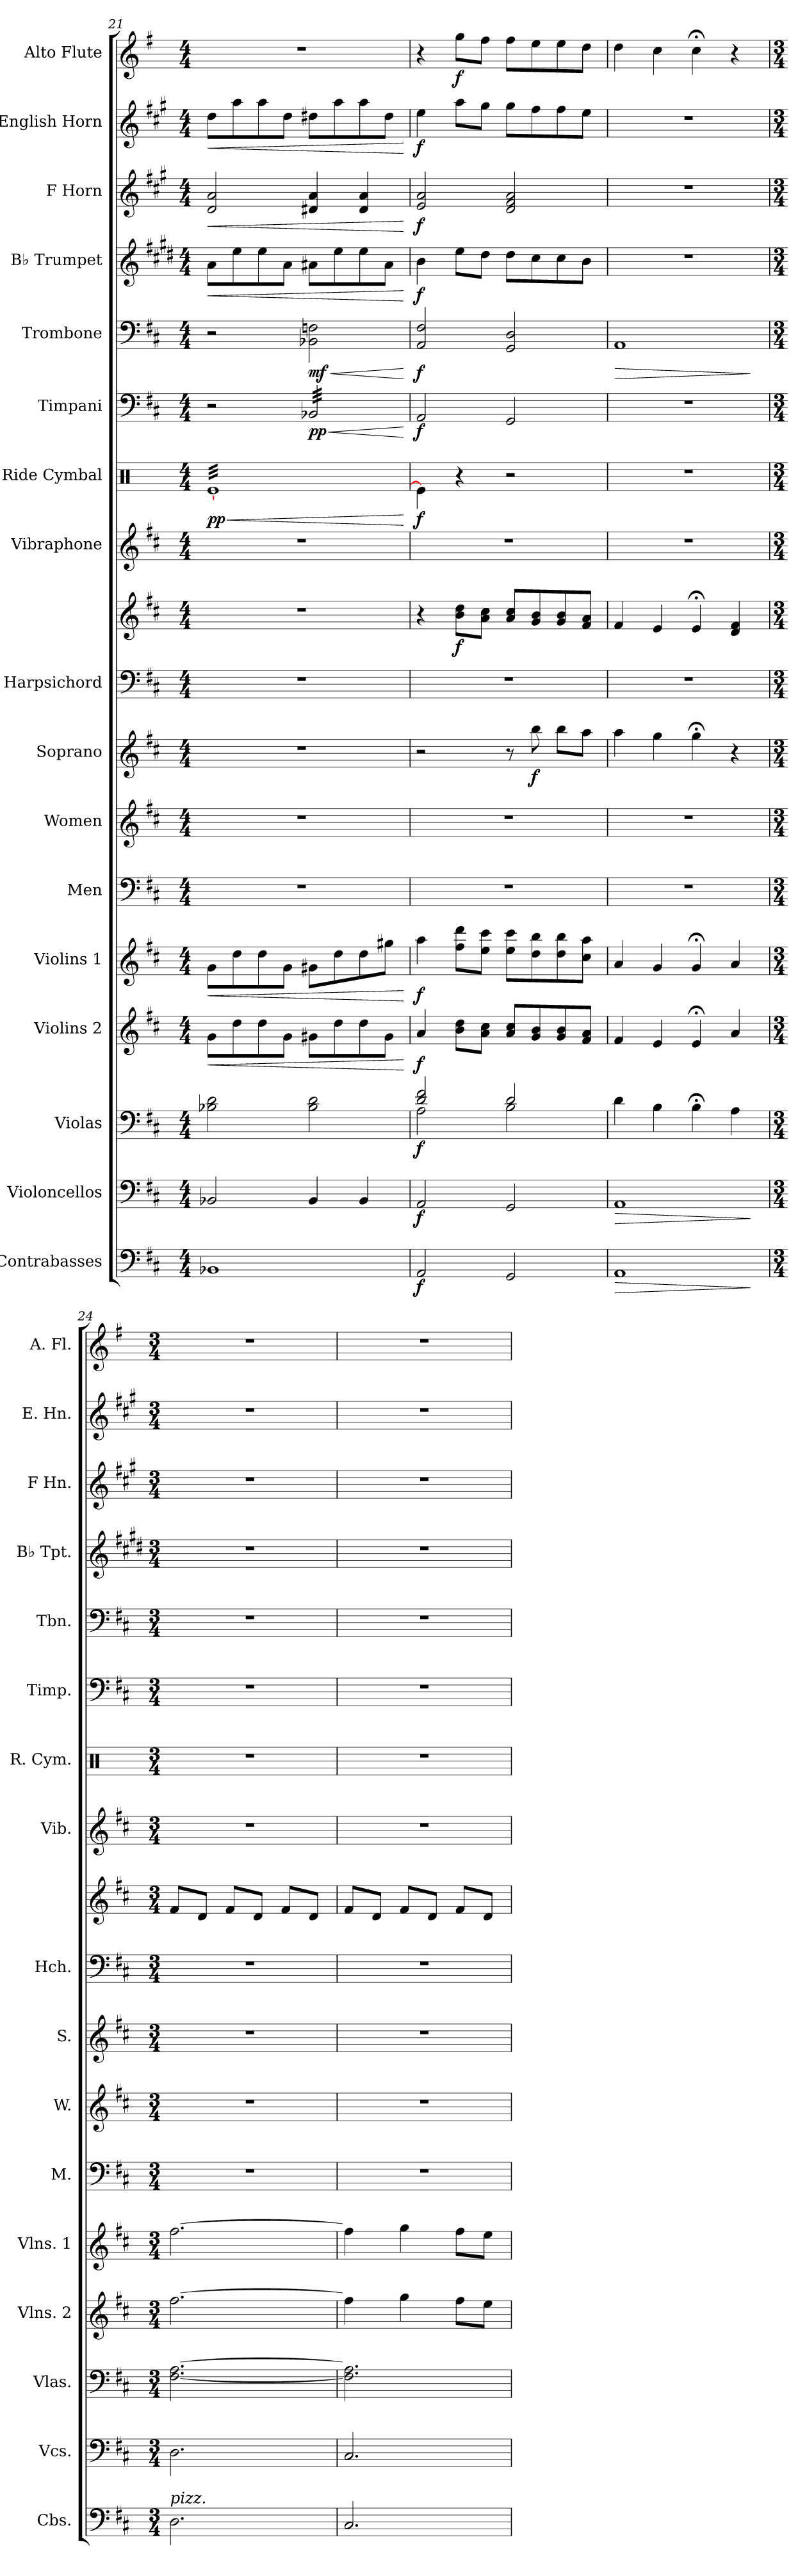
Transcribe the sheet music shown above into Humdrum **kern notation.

**kern	**dynam	**kern	**dynam	**kern	**dynam	**kern	**dynam	**kern	**dynam	**kern	**kern	**kern	**dynam	**kern	**kern	**dynam	**kern	**kern	**dynam	**kern	**dynam	**kern	**dynam	**kern	**dynam	**kern	**dynam	**kern	**dynam	**kern	**dynam
*part17	*part17	*part16	*part16	*part15	*part15	*part14	*part14	*part13	*part13	*part12	*part11	*part10	*part10	*part9	*part9	*part9	*part8	*part7	*part7	*part6	*part6	*part5	*part5	*part4	*part4	*part3	*part3	*part2	*part2	*part1	*part1
*staff18	*staff18	*staff17	*staff17	*staff16	*staff16	*staff15	*staff15	*staff14	*staff14	*staff13	*staff12	*staff11	*staff11	*staff10	*staff9	*staff9/10	*staff8	*staff7	*staff7	*staff6	*staff6	*staff5	*staff5	*staff4	*staff4	*staff3	*staff3	*staff2	*staff2	*staff1	*staff1
*I"Contrabasses	*	*I"Violoncellos	*	*I"Violas	*	*I"Violins 2	*	*I"Violins 1	*	*I"Men	*I"Women	*I"Soprano	*	*I"Harpsichord	*	*	*I"Vibraphone	*I"Ride Cymbal	*	*I"Timpani	*	*I"Trombone	*	*I"B♭ Trumpet	*	*I"F Horn	*	*I"English Horn	*	*I"Alto Flute	*
*I'Cbs.	*	*I'Vcs.	*	*I'Vlas.	*	*I'Vlns. 2	*	*I'Vlns. 1	*	*I'M.	*I'W.	*I'S.	*	*I'Hch.	*	*	*I'Vib.	*I'R. Cym.	*	*I'Timp.	*	*I'Tbn.	*	*I'B♭ Tpt.	*	*I'F Hn.	*	*I'E. Hn.	*	*I'A. Fl.	*
*clefF4	*	*clefF4	*	*clefF4	*	*clefG2	*	*clefG2	*	*clefF4	*clefG2	*clefG2	*	*clefF4	*clefG2	*	*clefG2	*clefX	*	*clefF4	*	*clefF4	*	*clefG2	*	*clefG2	*	*clefG2	*	*clefG2	*
*ITrd7c12	*	*	*	*	*	*	*	*	*	*	*	*	*	*	*	*	*	*	*	*	*	*	*	*ITrd1c2	*	*ITrd4c7	*	*ITrd4c7	*	*ITrd3c5	*
*k[f#c#]	*	*k[f#c#]	*	*k[f#c#]	*	*k[f#c#]	*	*k[f#c#]	*	*k[f#c#]	*k[f#c#]	*k[f#c#]	*	*k[f#c#]	*k[f#c#]	*	*k[f#c#]	*k[]	*	*k[f#c#]	*	*k[f#c#]	*	*k[f#c#]	*	*k[f#c#]	*	*k[f#c#]	*	*k[f#c#]	*
*M4/4	*	*M4/4	*	*M4/4	*	*M4/4	*	*M4/4	*	*M4/4	*M4/4	*M4/4	*	*M4/4	*M4/4	*	*M4/4	*M4/4	*	*M4/4	*	*M4/4	*	*M4/4	*	*M4/4	*	*M4/4	*	*M4/4	*
=21	=21	=21	=21	=21	=21	=21	=21	=21	=21	=21	=21	=21	=21	=21	=21	=21	=21	=21	=21	=21	=21	=21	=21	=21	=21	=21	=21	=21	=21	=21	=21
!	!	!	!	!	!	!	!LO:HP:b	!	!LO:HP:b	!	!	!	!	!	!	!	!	!	!LO:HP:b	!	!	!	!	!	!LO:HP:b	!	!LO:HP:b	!	!LO:HP:b	!	!
!	!	!	!	!	!	!	!	!	!	!	!	!	!	!	!	!	!	!	!LO:DY:n=1:b	!	!	!	!	!	!	!	!	!	!	!	!
*	*	*	*	*	*	*	*	*	*	*	*	*	*	*	*	*	*	*tremolo	*	*	*	*	*	*	*	*	*	*	*	*	*
1BBB-X	.	2BB-X/	.	2B-X\ 2d\	.	8g\L	<	8g\L	<	1r	1r	1r	.	1r	1r	.	1r	[32ReLLL	< pp	2r	.	2r	.	8g\L	<	2G/ 2d/	<	8g\L	<	1r	.
.	.	.	.	.	.	.	.	.	.	.	.	.	.	.	.	.	.	32Re	.	.	.	.	.	.	.	.	.	.	.	.	.
.	.	.	.	.	.	.	.	.	.	.	.	.	.	.	.	.	.	32Re	.	.	.	.	.	.	.	.	.	.	.	.	.
.	.	.	.	.	.	.	.	.	.	.	.	.	.	.	.	.	.	32Re	.	.	.	.	.	.	.	.	.	.	.	.	.
.	.	.	.	.	.	8dd\	.	8dd\	.	.	.	.	.	.	.	.	.	32Re	.	.	.	.	.	8dd\	.	.	.	8dd\	.	.	.
.	.	.	.	.	.	.	.	.	.	.	.	.	.	.	.	.	.	32Re	.	.	.	.	.	.	.	.	.	.	.	.	.
.	.	.	.	.	.	.	.	.	.	.	.	.	.	.	.	.	.	32Re	.	.	.	.	.	.	.	.	.	.	.	.	.
.	.	.	.	.	.	.	.	.	.	.	.	.	.	.	.	.	.	32Re	.	.	.	.	.	.	.	.	.	.	.	.	.
.	.	.	.	.	.	8dd\	.	8dd\	.	.	.	.	.	.	.	.	.	32Re	.	.	.	.	.	8dd\	.	.	.	8dd\	.	.	.
.	.	.	.	.	.	.	.	.	.	.	.	.	.	.	.	.	.	32Re	.	.	.	.	.	.	.	.	.	.	.	.	.
.	.	.	.	.	.	.	.	.	.	.	.	.	.	.	.	.	.	32Re	.	.	.	.	.	.	.	.	.	.	.	.	.
.	.	.	.	.	.	.	.	.	.	.	.	.	.	.	.	.	.	32Re	.	.	.	.	.	.	.	.	.	.	.	.	.
.	.	.	.	.	.	8g\J	.	8g\J	.	.	.	.	.	.	.	.	.	32Re	.	.	.	.	.	8g\J	.	.	.	8g\J	.	.	.
.	.	.	.	.	.	.	.	.	.	.	.	.	.	.	.	.	.	32Re	.	.	.	.	.	.	.	.	.	.	.	.	.
.	.	.	.	.	.	.	.	.	.	.	.	.	.	.	.	.	.	32Re	.	.	.	.	.	.	.	.	.	.	.	.	.
.	.	.	.	.	.	.	.	.	.	.	.	.	.	.	.	.	.	32Re	.	.	.	.	.	.	.	.	.	.	.	.	.
!	!	!	!	!	!	!	!	!	!	!	!	!	!	!	!	!	!	!	!	!	!LO:HP:b	!	!LO:HP:b	!	!	!	!	!	!	!	!
!	!	!	!	!	!	!	!	!	!	!	!	!	!	!	!	!	!	!	!	!	!LO:DY:n=1:b	!	!LO:DY:n=1:b	!	!	!	!	!	!	!	!
*	*	*	*	*	*	*	*	*	*	*	*	*	*	*	*	*	*	*	*	*tremolo	*	*	*	*	*	*	*	*	*	*	*
.	.	4BB-/	.	2B-\ 2d\	.	8g#X\L	.	8g#X\L	.	.	.	.	.	.	.	.	.	32Re	.	32BB-X/LLL	< pp	2BB-X\ 2Fn\	< mf	8g#X\L	.	4G#X/ 4d/	.	8g#X\L	.	.	.
.	.	.	.	.	.	.	.	.	.	.	.	.	.	.	.	.	.	32Re	.	32BB-X/	.	.	.	.	.	.	.	.	.	.	.
.	.	.	.	.	.	.	.	.	.	.	.	.	.	.	.	.	.	32Re	.	32BB-X/	.	.	.	.	.	.	.	.	.	.	.
.	.	.	.	.	.	.	.	.	.	.	.	.	.	.	.	.	.	32Re	.	32BB-X/	.	.	.	.	.	.	.	.	.	.	.
.	.	.	.	.	.	8dd\	.	8dd\	.	.	.	.	.	.	.	.	.	32Re	.	32BB-X/	.	.	.	8dd\	.	.	.	8dd\	.	.	.
.	.	.	.	.	.	.	.	.	.	.	.	.	.	.	.	.	.	32Re	.	32BB-X/	.	.	.	.	.	.	.	.	.	.	.
.	.	.	.	.	.	.	.	.	.	.	.	.	.	.	.	.	.	32Re	.	32BB-X/	.	.	.	.	.	.	.	.	.	.	.
.	.	.	.	.	.	.	.	.	.	.	.	.	.	.	.	.	.	32Re	.	32BB-X/	.	.	.	.	.	.	.	.	.	.	.
.	.	4BB-/	.	.	.	8dd\	.	8dd\	.	.	.	.	.	.	.	.	.	32Re	.	32BB-X/	.	.	.	8dd\	.	4G#/ 4d/	.	8dd\	.	.	.
.	.	.	.	.	.	.	.	.	.	.	.	.	.	.	.	.	.	32Re	.	32BB-X/	.	.	.	.	.	.	.	.	.	.	.
.	.	.	.	.	.	.	.	.	.	.	.	.	.	.	.	.	.	32Re	.	32BB-X/	.	.	.	.	.	.	.	.	.	.	.
.	.	.	.	.	.	.	.	.	.	.	.	.	.	.	.	.	.	32Re	.	32BB-X/	.	.	.	.	.	.	.	.	.	.	.
.	.	.	.	.	.	8g#\J	.	8gg#X\J	.	.	.	.	.	.	.	.	.	32Re	.	32BB-X/	.	.	.	8g#\J	.	.	.	8g#\J	.	.	.
.	.	.	.	.	.	.	.	.	.	.	.	.	.	.	.	.	.	32Re	.	32BB-X/	.	.	.	.	.	.	.	.	.	.	.
.	.	.	.	.	.	.	.	.	.	.	.	.	.	.	.	.	.	32Re	.	32BB-X/	.	.	.	.	.	.	.	.	.	.	.
.	.	.	.	.	.	.	.	.	.	.	.	.	.	.	.	.	.	32ReJJJ	.	32BB-X/JJJ	.	.	.	.	.	.	.	.	.	.	.
*	*	*	*	*	*	*	*	*	*	*	*	*	*	*	*	*	*	*	*	*Xtremolo	*	*	*	*	*	*	*	*	*	*	*
*	*	*	*	*	*	*	*	*	*	*	*	*	*	*	*	*	*	*Xtremolo	*	*	*	*	*	*	*	*	*	*	*	*	*
.	.	.	.	.	.	.	[	.	[	.	.	.	.	.	.	.	.	.	[	.	[	.	[	.	[	.	[	.	[	.	.
=22	=22	=22	=22	=22	=22	=22	=22	=22	=22	=22	=22	=22	=22	=22	=22	=22	=22	=22	=22	=22	=22	=22	=22	=22	=22	=22	=22	=22	=22	=22	=22
*	*	*	*	*	*	*	*	*	*	*	*	*	*	*	*	*	*	*	*	*	*	*	*	*	*	*	*	*	*	*MM45	*
*	*	*	*	*^	*	*	*	*	*	*	*	*	*	*	*	*	*	*	*	*	*	*	*	*	*	*	*	*	*	*	*
!	!LO:DY:b	!	!LO:DY:b	!	!	!LO:DY:b	!	!LO:DY:b	!	!LO:DY:b	!	!	!	!	!	!	!	!	!	!LO:DY:b	!	!LO:DY:b	!	!LO:DY:b	!	!LO:DY:b	!	!LO:DY:b	!	!LO:DY:b	!	!
2AAA/	f	2AA/	f	2d/ 2f#/	2A\	f	4a/	f	4aa\	f	1r	1r	2r	.	1r	4r	.	1r	4Re\]	f	2AA/	f	2AA/ 2F#/	f	4a\	f	2A/ 2d/	f	4a\	f	4r	.
!	!	!	!	!	!	!	!	!	!	!	!	!	!	!	!	!	!LO:DY:b	!	!	!	!	!	!	!	!	!	!	!	!	!	!	!LO:DY:b
.	.	.	.	.	.	.	8b\ 8dd\L	.	8ff#\ 8ddd\L	.	.	.	.	.	.	8b\ 8dd\L	f	.	4r	.	.	.	.	.	8dd\L	.	.	.	8dd\L	.	8dd\L	f
.	.	.	.	.	.	.	8a\ 8cc#\J	.	8ee\ 8ccc#\J	.	.	.	.	.	.	8a\ 8cc#\J	.	.	.	.	.	.	.	.	8cc#\J	.	.	.	8cc#\J	.	8cc#\J	.
2GGG/	.	2GG/	.	2d/	2B\	.	8a/ 8cc#/L	.	8ee\ 8ccc#\L	.	.	.	8r	.	.	8a/ 8cc#/L	.	.	2r	.	2GG/	.	2GG/ 2D/	.	8cc#\L	.	2G/ 2B/ 2d/	.	8cc#\L	.	8cc#\L	.
!	!	!	!	!	!	!	!	!	!	!	!	!	!	!LO:DY:b	!	!	!	!	!	!	!	!	!	!	!	!	!	!	!	!	!	!
.	.	.	.	.	.	.	8g/ 8b/	.	8dd\ 8bb\	.	.	.	8bb\	f	.	8g/ 8b/	.	.	.	.	.	.	.	.	8b\	.	.	.	8b\	.	8b\	.
.	.	.	.	.	.	.	8g/ 8b/	.	8dd\ 8bb\	.	.	.	8bb\L	.	.	8g/ 8b/	.	.	.	.	.	.	.	.	8b\	.	.	.	8b\	.	8b\	.
.	.	.	.	.	.	.	8f#/ 8a/J	.	8cc#\ 8aa\J	.	.	.	8aa\J	.	.	8f#/ 8a/J	.	.	.	.	.	.	.	.	8a\J	.	.	.	8a\J	.	8a\J	.
*	*	*	*	*v	*v	*	*	*	*	*	*	*	*	*	*	*	*	*	*	*	*	*	*	*	*	*	*	*	*	*	*	*
=23	=23	=23	=23	=23	=23	=23	=23	=23	=23	=23	=23	=23	=23	=23	=23	=23	=23	=23	=23	=23	=23	=23	=23	=23	=23	=23	=23	=23	=23	=23	=23
!	!LO:HP:b	!	!LO:HP:b	!	!	!	!	!	!	!	!	!	!	!	!	!	!	!	!	!	!	!	!LO:HP:b	!	!	!	!	!	!	!	!
1AAA	>	1AA	>	4d\	.	4f#/	.	4a/	.	1r	1r	4aa\	.	1r	4f#/	.	1r	1r	.	1r	.	1AA	>	1r	.	1r	.	1r	.	4a\	.
.	.	.	.	4B\	.	4e/	.	4g/	.	.	.	4gg\	.	.	4e/	.	.	.	.	.	.	.	.	.	.	.	.	.	.	4g\	.
*	*	*	*	*	*	*	*	*	*	*	*	*	*	*	*	*	*	*	*	*	*	*	*	*	*	*	*	*	*	*MM20	*
.	.	.	.	4B;<\	.	4e;</	.	4g;</	.	.	.	4gg;<\	.	.	4e;</	.	.	.	.	.	.	.	.	.	.	.	.	.	.	4g;<\	.
.	.	.	.	4A\	.	4a/	.	4a/	.	.	.	4r	.	.	4d/ 4f#/	.	.	.	.	.	.	.	.	.	.	.	.	.	.	4r	.
.	]	.	]	.	.	.	.	.	.	.	.	.	.	.	.	.	.	.	.	.	.	.	]	.	.	.	.	.	.	.	.
=24	=24	=24	=24	=24	=24	=24	=24	=24	=24	=24	=24	=24	=24	=24	=24	=24	=24	=24	=24	=24	=24	=24	=24	=24	=24	=24	=24	=24	=24	=24	=24
*M3/4	*	*M3/4	*	*M3/4	*	*M3/4	*	*M3/4	*	*M3/4	*M3/4	*M3/4	*	*M3/4	*M3/4	*	*M3/4	*M3/4	*	*M3/4	*	*M3/4	*	*M3/4	*	*M3/4	*	*M3/4	*	*M3/4	*
*	*	*	*	*	*	*	*	*	*	*	*	*	*	*	*	*	*	*	*	*	*	*	*	*	*	*	*	*	*	*MM80	*
!LO:TX:a:i:t=pizz.	!	!	!	!	!	!	!	!	!	!	!	!	!	!	!	!	!	!	!	!	!	!	!	!	!	!	!	!	!	!	!
2.DD\	.	2.D\	.	[2.F#\ [2.A\	.	[2.ff#\	.	[2.ff#\	.	2.r	2.r	2.r	.	2.r	8f#/L	.	2.r	2.r	.	2.r	.	2.r	.	2.r	.	2.r	.	2.r	.	2.r	.
.	.	.	.	.	.	.	.	.	.	.	.	.	.	.	8d/J	.	.	.	.	.	.	.	.	.	.	.	.	.	.	.	.
.	.	.	.	.	.	.	.	.	.	.	.	.	.	.	8f#/L	.	.	.	.	.	.	.	.	.	.	.	.	.	.	.	.
.	.	.	.	.	.	.	.	.	.	.	.	.	.	.	8d/J	.	.	.	.	.	.	.	.	.	.	.	.	.	.	.	.
.	.	.	.	.	.	.	.	.	.	.	.	.	.	.	8f#/L	.	.	.	.	.	.	.	.	.	.	.	.	.	.	.	.
.	.	.	.	.	.	.	.	.	.	.	.	.	.	.	8d/J	.	.	.	.	.	.	.	.	.	.	.	.	.	.	.	.
!!LO:PB:g=z
=25	=25	=25	=25	=25	=25	=25	=25	=25	=25	=25	=25	=25	=25	=25	=25	=25	=25	=25	=25	=25	=25	=25	=25	=25	=25	=25	=25	=25	=25	=25	=25
2.CC#/	.	2.C#/	.	2.F#\] 2.A\]	.	4ff#\]	.	4ff#\]	.	2.r	2.r	2.r	.	2.r	8f#/L	.	2.r	2.r	.	2.r	.	2.r	.	2.r	.	2.r	.	2.r	.	2.r	.
.	.	.	.	.	.	.	.	.	.	.	.	.	.	.	8d/J	.	.	.	.	.	.	.	.	.	.	.	.	.	.	.	.
.	.	.	.	.	.	4gg\	.	4gg\	.	.	.	.	.	.	8f#/L	.	.	.	.	.	.	.	.	.	.	.	.	.	.	.	.
.	.	.	.	.	.	.	.	.	.	.	.	.	.	.	8d/J	.	.	.	.	.	.	.	.	.	.	.	.	.	.	.	.
.	.	.	.	.	.	8ff#\L	.	8ff#\L	.	.	.	.	.	.	8f#/L	.	.	.	.	.	.	.	.	.	.	.	.	.	.	.	.
.	.	.	.	.	.	8ee\J	.	8ee\J	.	.	.	.	.	.	8d/J	.	.	.	.	.	.	.	.	.	.	.	.	.	.	.	.
=	=	=	=	=	=	=	=	=	=	=	=	=	=	=	=	=	=	=	=	=	=	=	=	=	=	=	=	=	=	=	=
*-	*-	*-	*-	*-	*-	*-	*-	*-	*-	*-	*-	*-	*-	*-	*-	*-	*-	*-	*-	*-	*-	*-	*-	*-	*-	*-	*-	*-	*-	*-	*-
